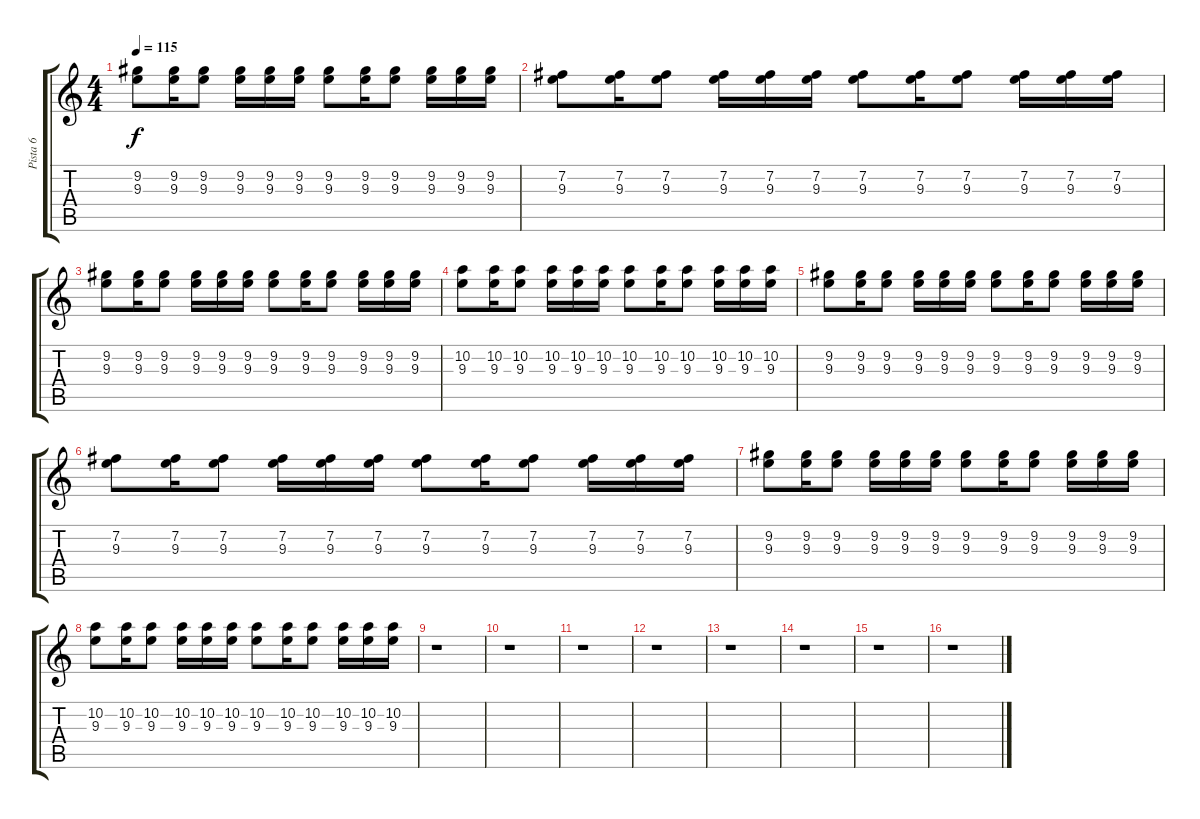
\track ("Pista 6" "Pista 6") {instrument electricguitarclean}
\staff {score tabs}
\tuning (E4 B3 G3 D3 A2 E2) {hide}
\ts (4 4)
\tempo 115
\clef g2
\ks c
(9.2 9.3).8{dy f} (9.2 9.3).16 (9.2 9.3).8 (9.2 9.3).16 (9.2 9.3).16 (9.2 9.3).16 (9.2 9.3).8 (9.2 9.3).16 (9.2 9.3).8 (9.2 9.3).16 (9.2 9.3).16 (9.2 9.3).16 |
(7.2 9.3).8 (7.2 9.3).16 (7.2 9.3).8 (7.2 9.3).16 (7.2 9.3).16 (7.2 9.3).16 (7.2 9.3).8 (7.2 9.3).16 (7.2 9.3).8 (7.2 9.3).16 (7.2 9.3).16 (7.2 9.3).16 |
(9.2 9.3).8 (9.2 9.3).16 (9.2 9.3).8 (9.2 9.3).16 (9.2 9.3).16 (9.2 9.3).16 (9.2 9.3).8 (9.2 9.3).16 (9.2 9.3).8 (9.2 9.3).16 (9.2 9.3).16 (9.2 9.3).16 |
(10.2 9.3).8 (10.2 9.3).16 (10.2 9.3).8 (10.2 9.3).16 (10.2 9.3).16 (10.2 9.3).16 (10.2 9.3).8 (10.2 9.3).16 (10.2 9.3).8 (10.2 9.3).16 (10.2 9.3).16 (10.2 9.3).16 |
(9.2 9.3).8 (9.2 9.3).16 (9.2 9.3).8 (9.2 9.3).16 (9.2 9.3).16 (9.2 9.3).16 (9.2 9.3).8 (9.2 9.3).16 (9.2 9.3).8 (9.2 9.3).16 (9.2 9.3).16 (9.2 9.3).16 |
(7.2 9.3).8 (7.2 9.3).16 (7.2 9.3).8 (7.2 9.3).16 (7.2 9.3).16 (7.2 9.3).16 (7.2 9.3).8 (7.2 9.3).16 (7.2 9.3).8 (7.2 9.3).16 (7.2 9.3).16 (7.2 9.3).16 |
(9.2 9.3).8 (9.2 9.3).16 (9.2 9.3).8 (9.2 9.3).16 (9.2 9.3).16 (9.2 9.3).16 (9.2 9.3).8 (9.2 9.3).16 (9.2 9.3).8 (9.2 9.3).16 (9.2 9.3).16 (9.2 9.3).16 |
(10.2 9.3).8 (10.2 9.3).16 (10.2 9.3).8 (10.2 9.3).16 (10.2 9.3).16 (10.2 9.3).16 (10.2 9.3).8 (10.2 9.3).16 (10.2 9.3).8 (10.2 9.3).16 (10.2 9.3).16 (10.2 9.3).16 |
r.1 |
r.1 |
r.1 |
r.1 |
r.1 |
r.1 |
r.1 |
r.1
